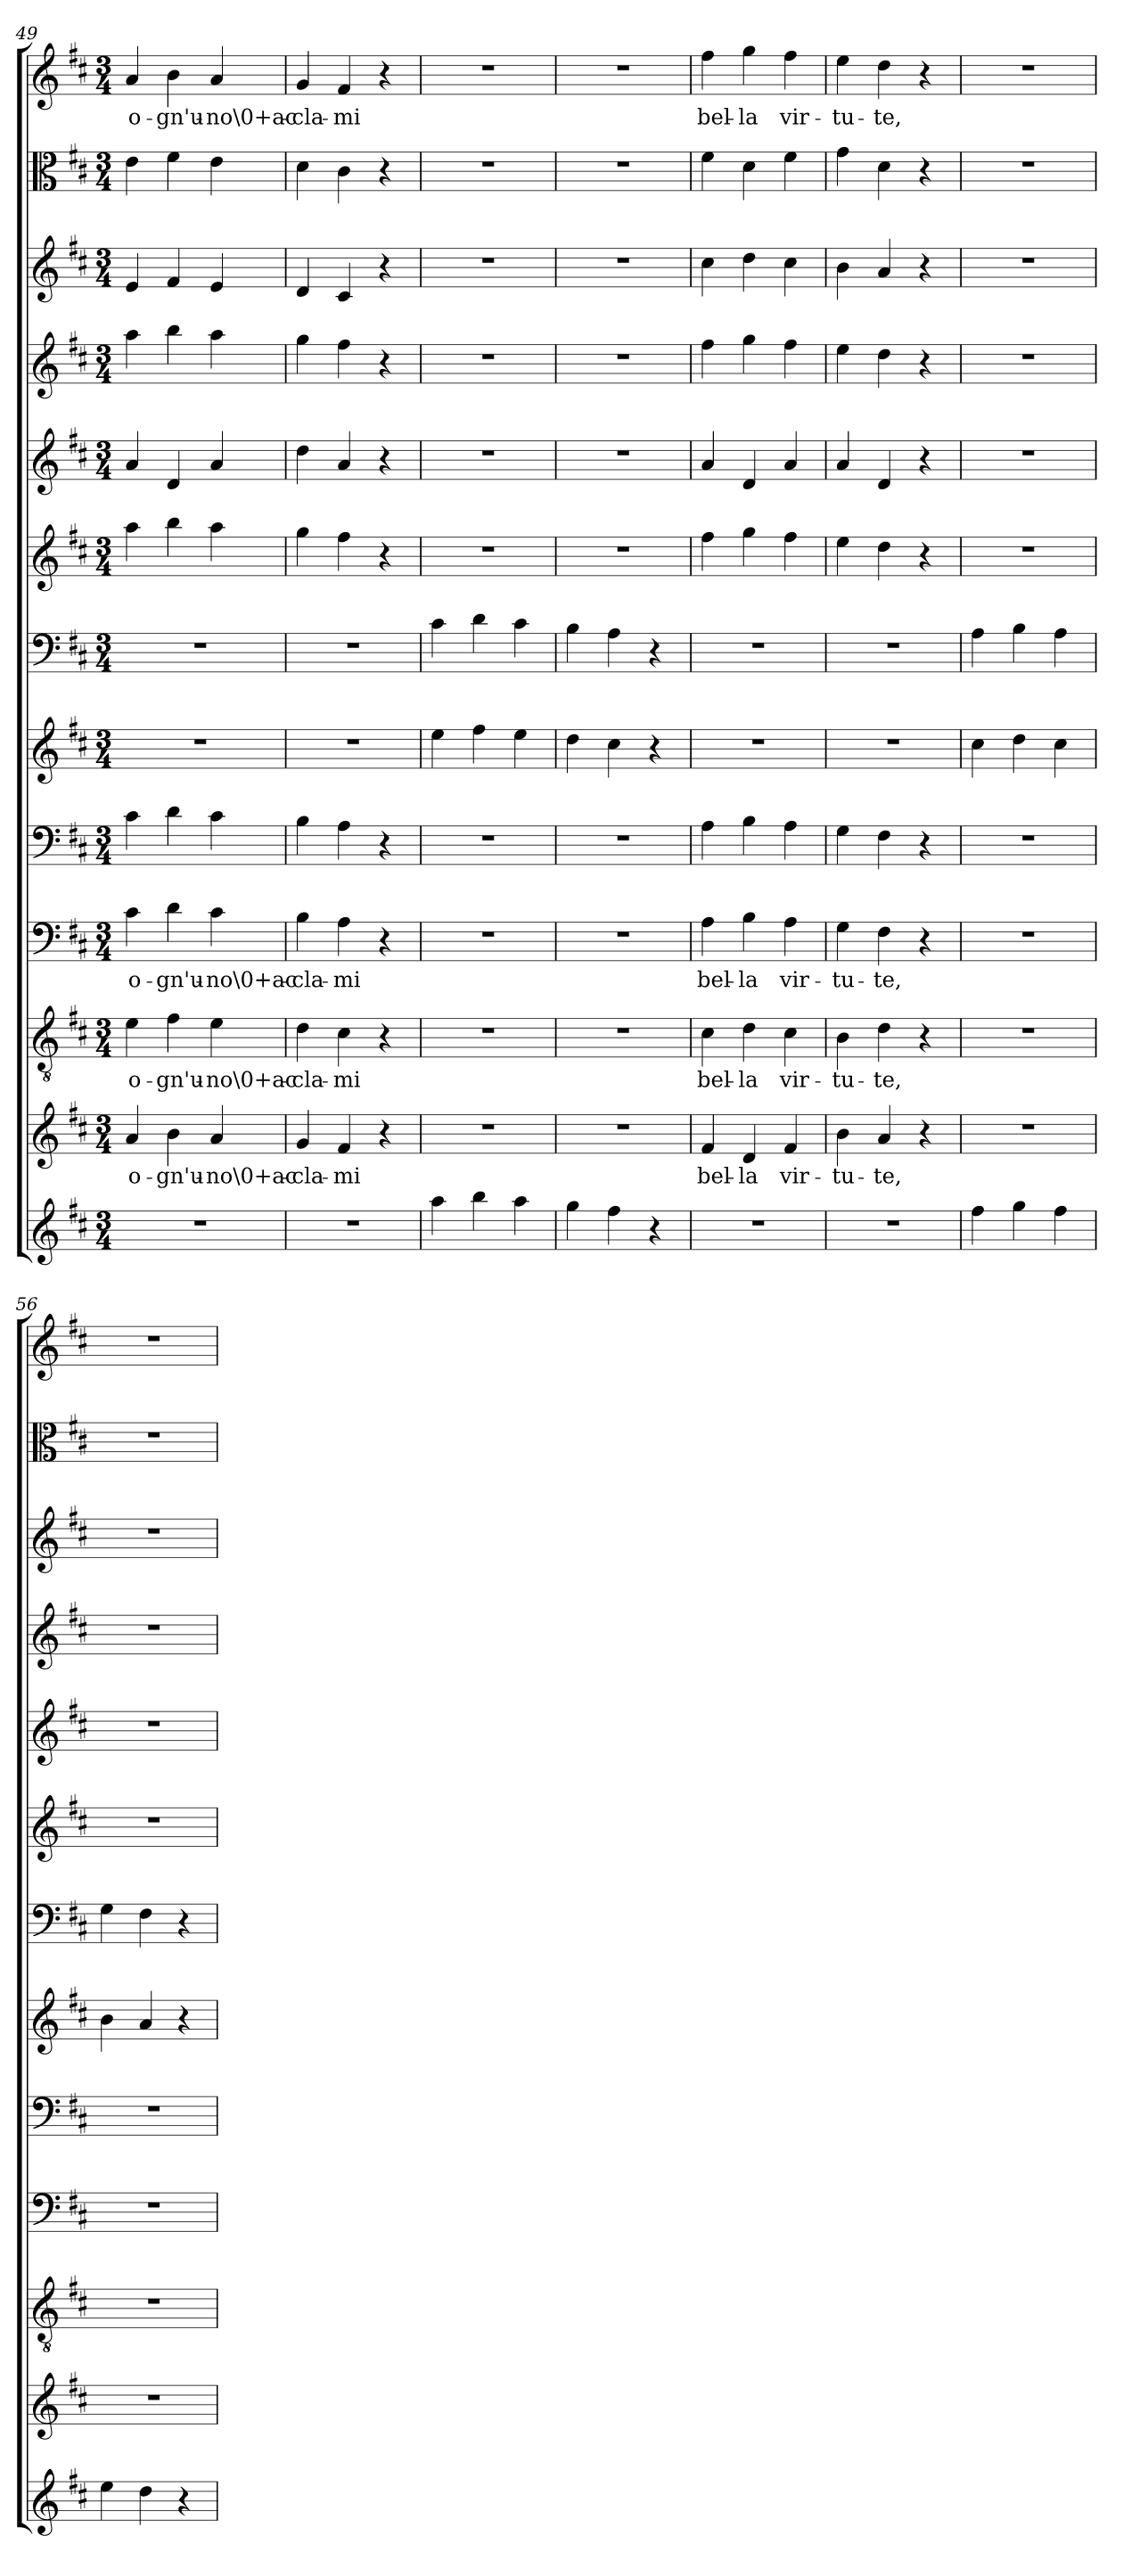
**kern	**kern	**text	**kern	**text	**kern	**text	**kern	**kern	**kern	**kern	**kern	**kern	**kern	**kern	**kern	**text
*part13	*part12	*part12	*part11	*part11	*part10	*part10	*part9	*part8	*part7	*part6	*part5	*part4	*part3	*part2	*part1	*part1
*staff13	*staff12	*staff12	*staff11	*staff11	*staff10	*staff10	*staff9	*staff8	*staff7	*staff6	*staff5	*staff4	*staff3	*staff2	*staff1	*staff1
*clefG2	*clefG2	*	*clefGv2	*	*clefF4	*	*clefF4	*clefG2	*clefF4	*clefG2	*clefG2	*clefG2	*clefG2	*clefC3	*clefG2	*
*k[f#c#]	*k[f#c#]	*	*k[f#c#]	*	*k[f#c#]	*	*k[f#c#]	*k[f#c#]	*k[f#c#]	*k[f#c#]	*k[f#c#]	*k[f#c#]	*k[f#c#]	*k[f#c#]	*k[f#c#]	*
*D:	*D:	*	*D:	*	*D:	*	*D:	*D:	*D:	*D:	*D:	*D:	*D:	*D:	*D:	*
*M3/4	*M3/4	*	*M3/4	*	*M3/4	*	*M3/4	*M3/4	*M3/4	*M3/4	*M3/4	*M3/4	*M3/4	*M3/4	*M3/4	*
=49	=49	=49	=49	=49	=49	=49	=49	=49	=49	=49	=49	=49	=49	=49	=49	=49
2.r	4a/	o-	4e\	o-	4c#\	o-	4c#\	2.r	2.r	4aa\	4a/	4aa\	4e/	4e\	4a/	o-
.	4b\	-gn'u-	4f#\	-gn'u-	4d\	-gn'u-	4d\	.	.	4bb\	4d/	4bb\	4f#/	4f#\	4b\	-gn'u-
.	4a/	-no\0+ac-	4e\	-no\0+ac-	4c#\	-no\0+ac-	4c#\	.	.	4aa\	4a/	4aa\	4e/	4e\	4a/	-no\0+ac-
=50	=50	=50	=50	=50	=50	=50	=50	=50	=50	=50	=50	=50	=50	=50	=50	=50
2.r	4g/	-cla-	4d\	-cla-	4B\	-cla-	4B\	2.r	2.r	4gg\	4dd\	4gg\	4d/	4d\	4g/	-cla-
.	4f#/	-mi	4c#\	-mi	4A\	-mi	4A\	.	.	4ff#\	4a/	4ff#\	4c#/	4c#\	4f#/	-mi
.	4r	.	4r	.	4r	.	4r	.	.	4r	4r	4r	4r	4r	4r	.
=51	=51	=51	=51	=51	=51	=51	=51	=51	=51	=51	=51	=51	=51	=51	=51	=51
4aa\	2.r	.	2.r	.	2.r	.	2.r	4ee\	4c#\	2.r	2.r	2.r	2.r	2.r	2.r	.
4bb\	.	.	.	.	.	.	.	4ff#\	4d\	.	.	.	.	.	.	.
4aa\	.	.	.	.	.	.	.	4ee\	4c#\	.	.	.	.	.	.	.
=52	=52	=52	=52	=52	=52	=52	=52	=52	=52	=52	=52	=52	=52	=52	=52	=52
4gg\	2.r	.	2.r	.	2.r	.	2.r	4dd\	4B\	2.r	2.r	2.r	2.r	2.r	2.r	.
4ff#\	.	.	.	.	.	.	.	4cc#\	4A\	.	.	.	.	.	.	.
4r	.	.	.	.	.	.	.	4r	4r	.	.	.	.	.	.	.
=53	=53	=53	=53	=53	=53	=53	=53	=53	=53	=53	=53	=53	=53	=53	=53	=53
2.r	4f#/	bel-	4c#\	bel-	4A\	bel-	4A\	2.r	2.r	4ff#\	4a/	4ff#\	4cc#\	4f#\	4ff#\	bel-
.	4d/	-la	4d\	-la	4B\	-la	4B\	.	.	4gg\	4d/	4gg\	4dd\	4d\	4gg\	-la
.	4f#/	vir-	4c#\	vir-	4A\	vir-	4A\	.	.	4ff#\	4a/	4ff#\	4cc#\	4f#\	4ff#\	vir-
=54	=54	=54	=54	=54	=54	=54	=54	=54	=54	=54	=54	=54	=54	=54	=54	=54
2.r	4b\	-tu-	4B\	-tu-	4G\	-tu-	4G\	2.r	2.r	4ee\	4a/	4ee\	4b\	4g\	4ee\	-tu-
.	4a/	-te,	4d\	-te,	4F#\	-te,	4F#\	.	.	4dd\	4d/	4dd\	4a/	4d\	4dd\	-te,
.	4r	.	4r	.	4r	.	4r	.	.	4r	4r	4r	4r	4r	4r	.
=55	=55	=55	=55	=55	=55	=55	=55	=55	=55	=55	=55	=55	=55	=55	=55	=55
4ff#\	2.r	.	2.r	.	2.r	.	2.r	4cc#\	4A\	2.r	2.r	2.r	2.r	2.r	2.r	.
4gg\	.	.	.	.	.	.	.	4dd\	4B\	.	.	.	.	.	.	.
4ff#\	.	.	.	.	.	.	.	4cc#\	4A\	.	.	.	.	.	.	.
=56	=56	=56	=56	=56	=56	=56	=56	=56	=56	=56	=56	=56	=56	=56	=56	=56
4ee\	2.r	.	2.r	.	2.r	.	2.r	4b\	4G\	2.r	2.r	2.r	2.r	2.r	2.r	.
4dd\	.	.	.	.	.	.	.	4a/	4F#\	.	.	.	.	.	.	.
4r	.	.	.	.	.	.	.	4r	4r	.	.	.	.	.	.	.
=	=	=	=	=	=	=	=	=	=	=	=	=	=	=	=	=
*-	*-	*-	*-	*-	*-	*-	*-	*-	*-	*-	*-	*-	*-	*-	*-	*-
